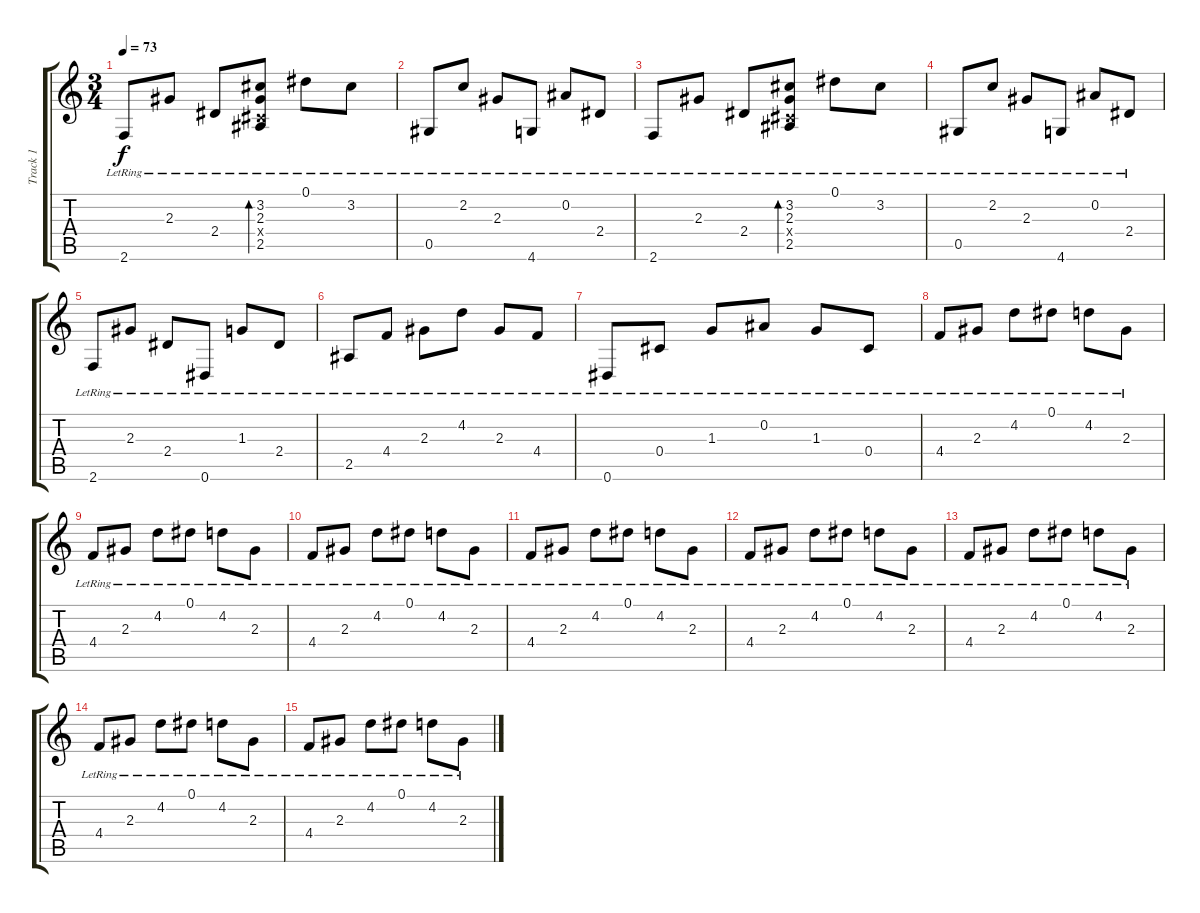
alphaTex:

\track ("Track 1" "Track 1") {instrument acousticguitarsteel}
\staff {score tabs}
\tuning (Eb4 Bb3 Gb3 Db3 Ab2 Eb2) {hide}
\ts (3 4)
\tempo 73
\clef g2
\ks c
2.6{lr}.8{dy f} 2.3{lr}.8 2.4{lr}.8 (3.2{lr} 2.3{lr} 0.4{x} 2.5{lr}).8{bd 60} 0.1{lr}.8 3.2{lr}.8 |
0.5{lr}.8 2.2{lr}.8 2.3{lr}.8 4.6{lr}.8 0.2{lr}.8 2.4{lr}.8 |
2.6{lr}.8 2.3{lr}.8 2.4{lr}.8 (3.2{lr} 2.3{lr} 0.4{x} 2.5{lr}).8{bd 60} 0.1{lr}.8 3.2{lr}.8 |
0.5{lr}.8 2.2{lr}.8 2.3{lr}.8 4.6{lr}.8 0.2{lr}.8 2.4{lr}.8 |
2.6{lr}.8 2.3{lr}.8 2.4{lr}.8 0.6{lr}.8 1.3{lr}.8 2.4{lr}.8 |
2.5{lr}.8 4.4{lr}.8 2.3{lr}.8 4.2{lr}.8 2.3{lr}.8 4.4{lr}.8 |
0.6{lr}.8 0.4{lr}.8 1.3{lr}.8 0.2{lr}.8 1.3{lr}.8 0.4{lr}.8 |
4.4{lr}.8 2.3{lr}.8 4.2{lr}.8 0.1{lr}.8 4.2{lr}.8 2.3{lr}.8 |
4.4{lr}.8 2.3{lr}.8 4.2{lr}.8 0.1{lr}.8 4.2{lr}.8 2.3{lr}.8 |
4.4{lr}.8{volume 0} 2.3{lr}.8 4.2{lr}.8 0.1{lr}.8 4.2{lr}.8 2.3{lr}.8 |
4.4{lr}.8 2.3{lr}.8 4.2{lr}.8 0.1{lr}.8 4.2{lr}.8 2.3{lr}.8 |
4.4{lr}.8 2.3{lr}.8 4.2{lr}.8 0.1{lr}.8 4.2{lr}.8 2.3{lr}.8 |
4.4{lr}.8 2.3{lr}.8 4.2{lr}.8 0.1{lr}.8 4.2{lr}.8 2.3{lr}.8 |
4.4{lr}.8 2.3{lr}.8 4.2{lr}.8 0.1{lr}.8 4.2{lr}.8 2.3{lr}.8 |
4.4{lr}.8 2.3{lr}.8 4.2{lr}.8 0.1{lr}.8 4.2{lr}.8 2.3{lr}.8
